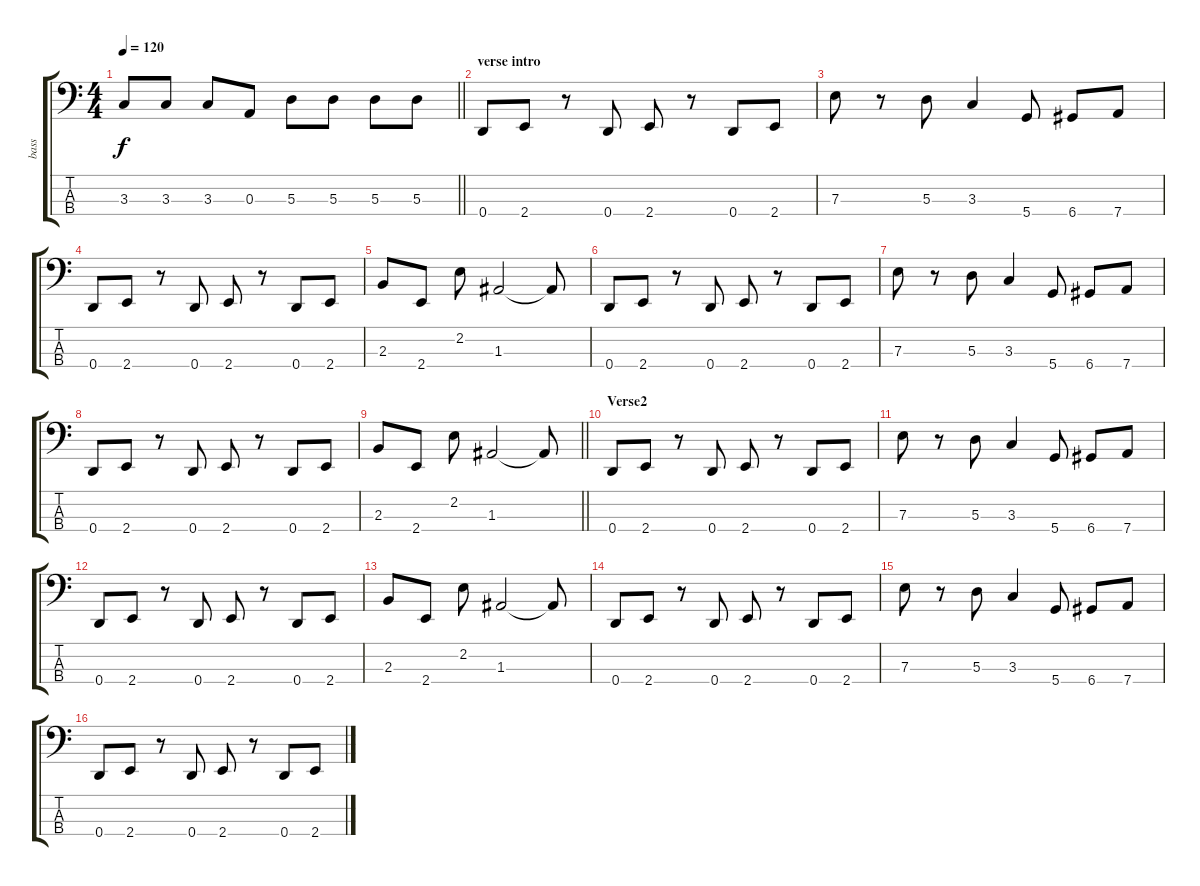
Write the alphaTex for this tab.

\track ("bass" "bass") {instrument electricbassfinger}
\staff {score tabs}
\tuning (G2 D2 A1 D1) {hide}
\ts (4 4)
\tempo 120
\clef f4
\barLineRight lightlight
\ks c
3.3.8{dy f} 3.3.8 3.3.8 0.3.8 5.3.8 5.3.8 5.3.8 5.3.8 |
\section ("" "verse intro")
0.4.8 2.4.8 r.8 0.4.8 2.4.8 r.8 0.4.8 2.4.8 |
7.3.8 r.8 5.3.8 3.3.4 5.4.8 6.4.8 7.4.8 |
0.4.8 2.4.8 r.8 0.4.8 2.4.8 r.8 0.4.8 2.4.8 |
2.3.8 2.4.8 2.2.8 1.3.2 1.3{t}.8 |
0.4.8 2.4.8 r.8 0.4.8 2.4.8 r.8 0.4.8 2.4.8 |
7.3.8 r.8 5.3.8 3.3.4 5.4.8 6.4.8 7.4.8 |
0.4.8 2.4.8 r.8 0.4.8 2.4.8 r.8 0.4.8 2.4.8 |
\barLineRight lightlight
2.3.8 2.4.8 2.2.8 1.3.2 1.3{t}.8 |
\section ("" "Verse2")
0.4.8 2.4.8 r.8 0.4.8 2.4.8 r.8 0.4.8 2.4.8 |
7.3.8 r.8 5.3.8 3.3.4 5.4.8 6.4.8 7.4.8 |
0.4.8 2.4.8 r.8 0.4.8 2.4.8 r.8 0.4.8 2.4.8 |
2.3.8 2.4.8 2.2.8 1.3.2 1.3{t}.8 |
0.4.8 2.4.8 r.8 0.4.8 2.4.8 r.8 0.4.8 2.4.8 |
7.3.8 r.8 5.3.8 3.3.4 5.4.8 6.4.8 7.4.8 |
0.4.8 2.4.8 r.8 0.4.8 2.4.8 r.8 0.4.8 2.4.8
